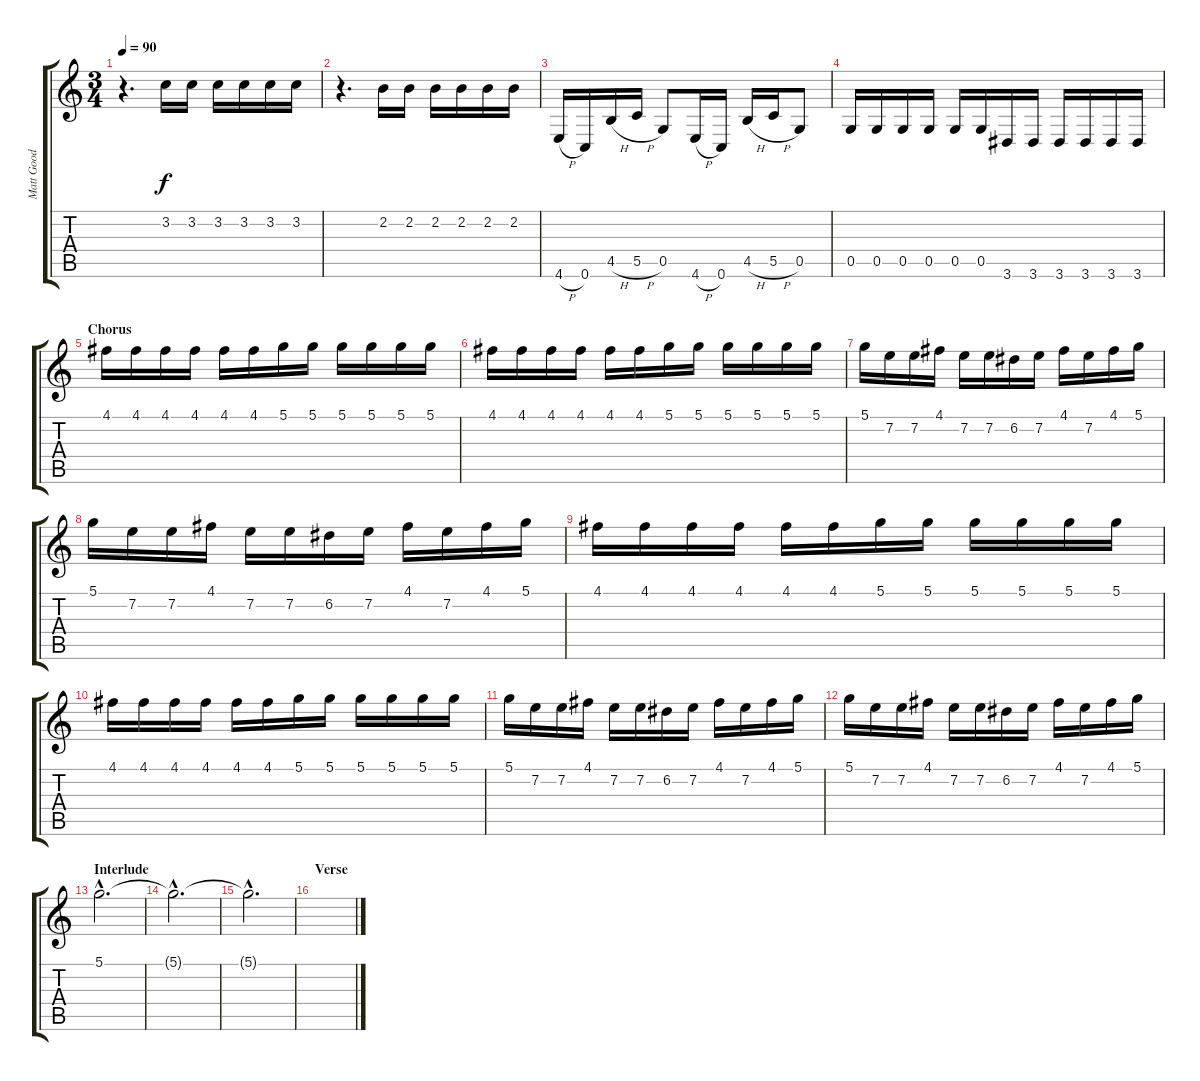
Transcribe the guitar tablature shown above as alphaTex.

\track ("Matt Good (Guitar)" "Matt Good ") {instrument distortionguitar}
\staff {score tabs}
\tuning (D4 A3 F3 C3 G2 C2) {hide}
\ts (3 4)
\tempo 90
\clef g2
\ks c
r.4{d dy f} 3.2.16 3.2.16 3.2.16 3.2.16 3.2.16 3.2.16 |
r.4{d} 2.2.16 2.2.16 2.2.16 2.2.16 2.2.16 2.2.16 |
4.6{h}.16 0.6.16 4.5{h}.16 5.5{h}.16 0.5.8 4.6{h}.16 0.6.16 4.5{h}.16 5.5{h}.16 0.5.8 |
0.5.16 0.5.16 0.5.16 0.5.16 0.5.16 0.5.16 3.6.16 3.6.16 3.6.16 3.6.16 3.6.16 3.6.16 |
\section ("" "Chorus")
4.1.16 4.1.16 4.1.16 4.1.16 4.1.16 4.1.16 5.1.16 5.1.16 5.1.16 5.1.16 5.1.16 5.1.16 |
4.1.16 4.1.16 4.1.16 4.1.16 4.1.16 4.1.16 5.1.16 5.1.16 5.1.16 5.1.16 5.1.16 5.1.16 |
5.1.16 7.2.16 7.2.16 4.1.16 7.2.16 7.2.16 6.2.16 7.2.16 4.1.16 7.2.16 4.1.16 5.1.16 |
5.1.16 7.2.16 7.2.16 4.1.16 7.2.16 7.2.16 6.2.16 7.2.16 4.1.16 7.2.16 4.1.16 5.1.16 |
4.1.16 4.1.16 4.1.16 4.1.16 4.1.16 4.1.16 5.1.16 5.1.16 5.1.16 5.1.16 5.1.16 5.1.16 |
4.1.16 4.1.16 4.1.16 4.1.16 4.1.16 4.1.16 5.1.16 5.1.16 5.1.16 5.1.16 5.1.16 5.1.16 |
5.1.16 7.2.16 7.2.16 4.1.16 7.2.16 7.2.16 6.2.16 7.2.16 4.1.16 7.2.16 4.1.16 5.1.16 |
5.1.16 7.2.16 7.2.16 4.1.16 7.2.16 7.2.16 6.2.16 7.2.16 4.1.16 7.2.16 4.1.16 5.1.16 |
\section ("" "Interlude")
5.1{hac}.2{d} |
5.1{hac t}.2{d} |
5.1{hac t}.2{d} |
\section ("" "Verse")
